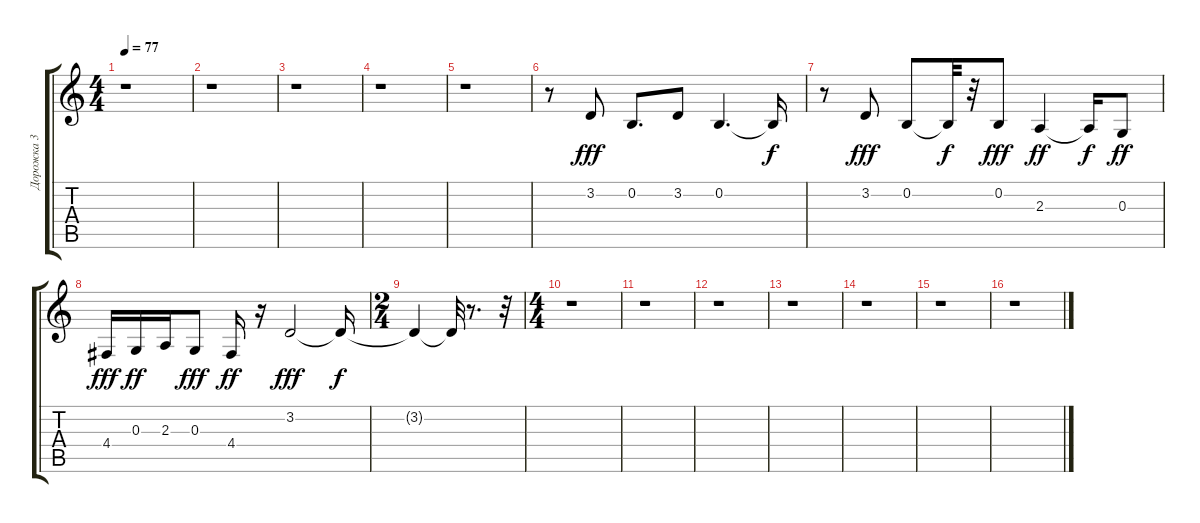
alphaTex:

\track ("Дорожка 3" "Дорожка 3") {instrument acousticgrandpiano}
\staff {score tabs}
\tuning (E4 B3 G3 D3 A2 E2) {hide}
\ts (4 4)
\tempo 77
\clef g2
\ks c
r.1{dy f} |
r.1 |
r.1 |
r.1 |
r.1 |
r.8 3.2.8{dy fff} 0.2.8{d} 3.2.8 0.2.4{d} 0.2{t}.16{dy f} |
r.8 3.2.8{dy fff} 0.2.8 0.2{t}.32{dy f} r.32 0.2.8{dy fff} 2.3.4{dy ff} 2.3{t}.16{dy f} 0.3.8{dy ff} |
4.4.16{dy fff} 0.3.16{dy ff} 2.3.16 0.3.8{dy fff} 4.4.16{dy ff} r.16 3.2.2{dy fff} 3.2{t}.16{dy f} |
\ts (2 4)
3.2{t}.4 3.2{t}.32 r.8{d} r.32 |
\ts (4 4)
r.1 |
r.1 |
r.1 |
r.1 |
r.1 |
r.1 |
r.1
